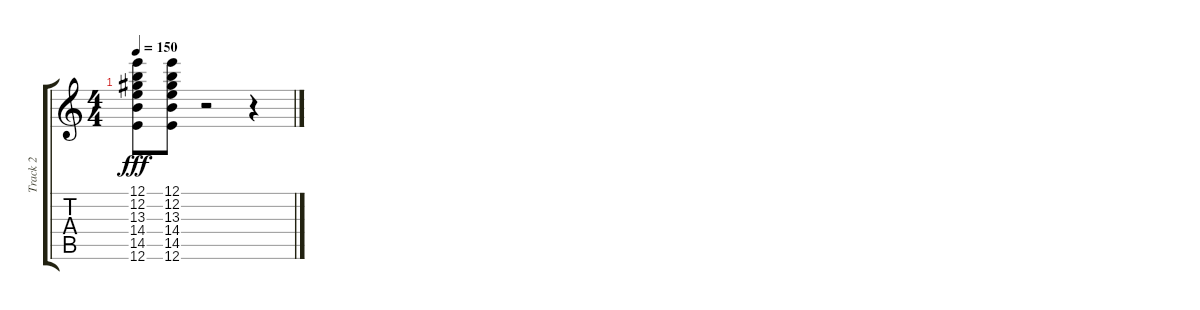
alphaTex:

\track ("Track 2" "Track 2") {instrument distortionguitar}
\staff {score tabs}
\tuning (E4 B3 G3 D3 A2 E2) {hide}
\ts (4 4)
\tempo 150
\clef g2
\ks c
(12.1 12.2 13.3 14.4 14.5 12.6).8{dy fff} (12.1 12.2 13.3 14.4 14.5 12.6).8 r.2 r.4
